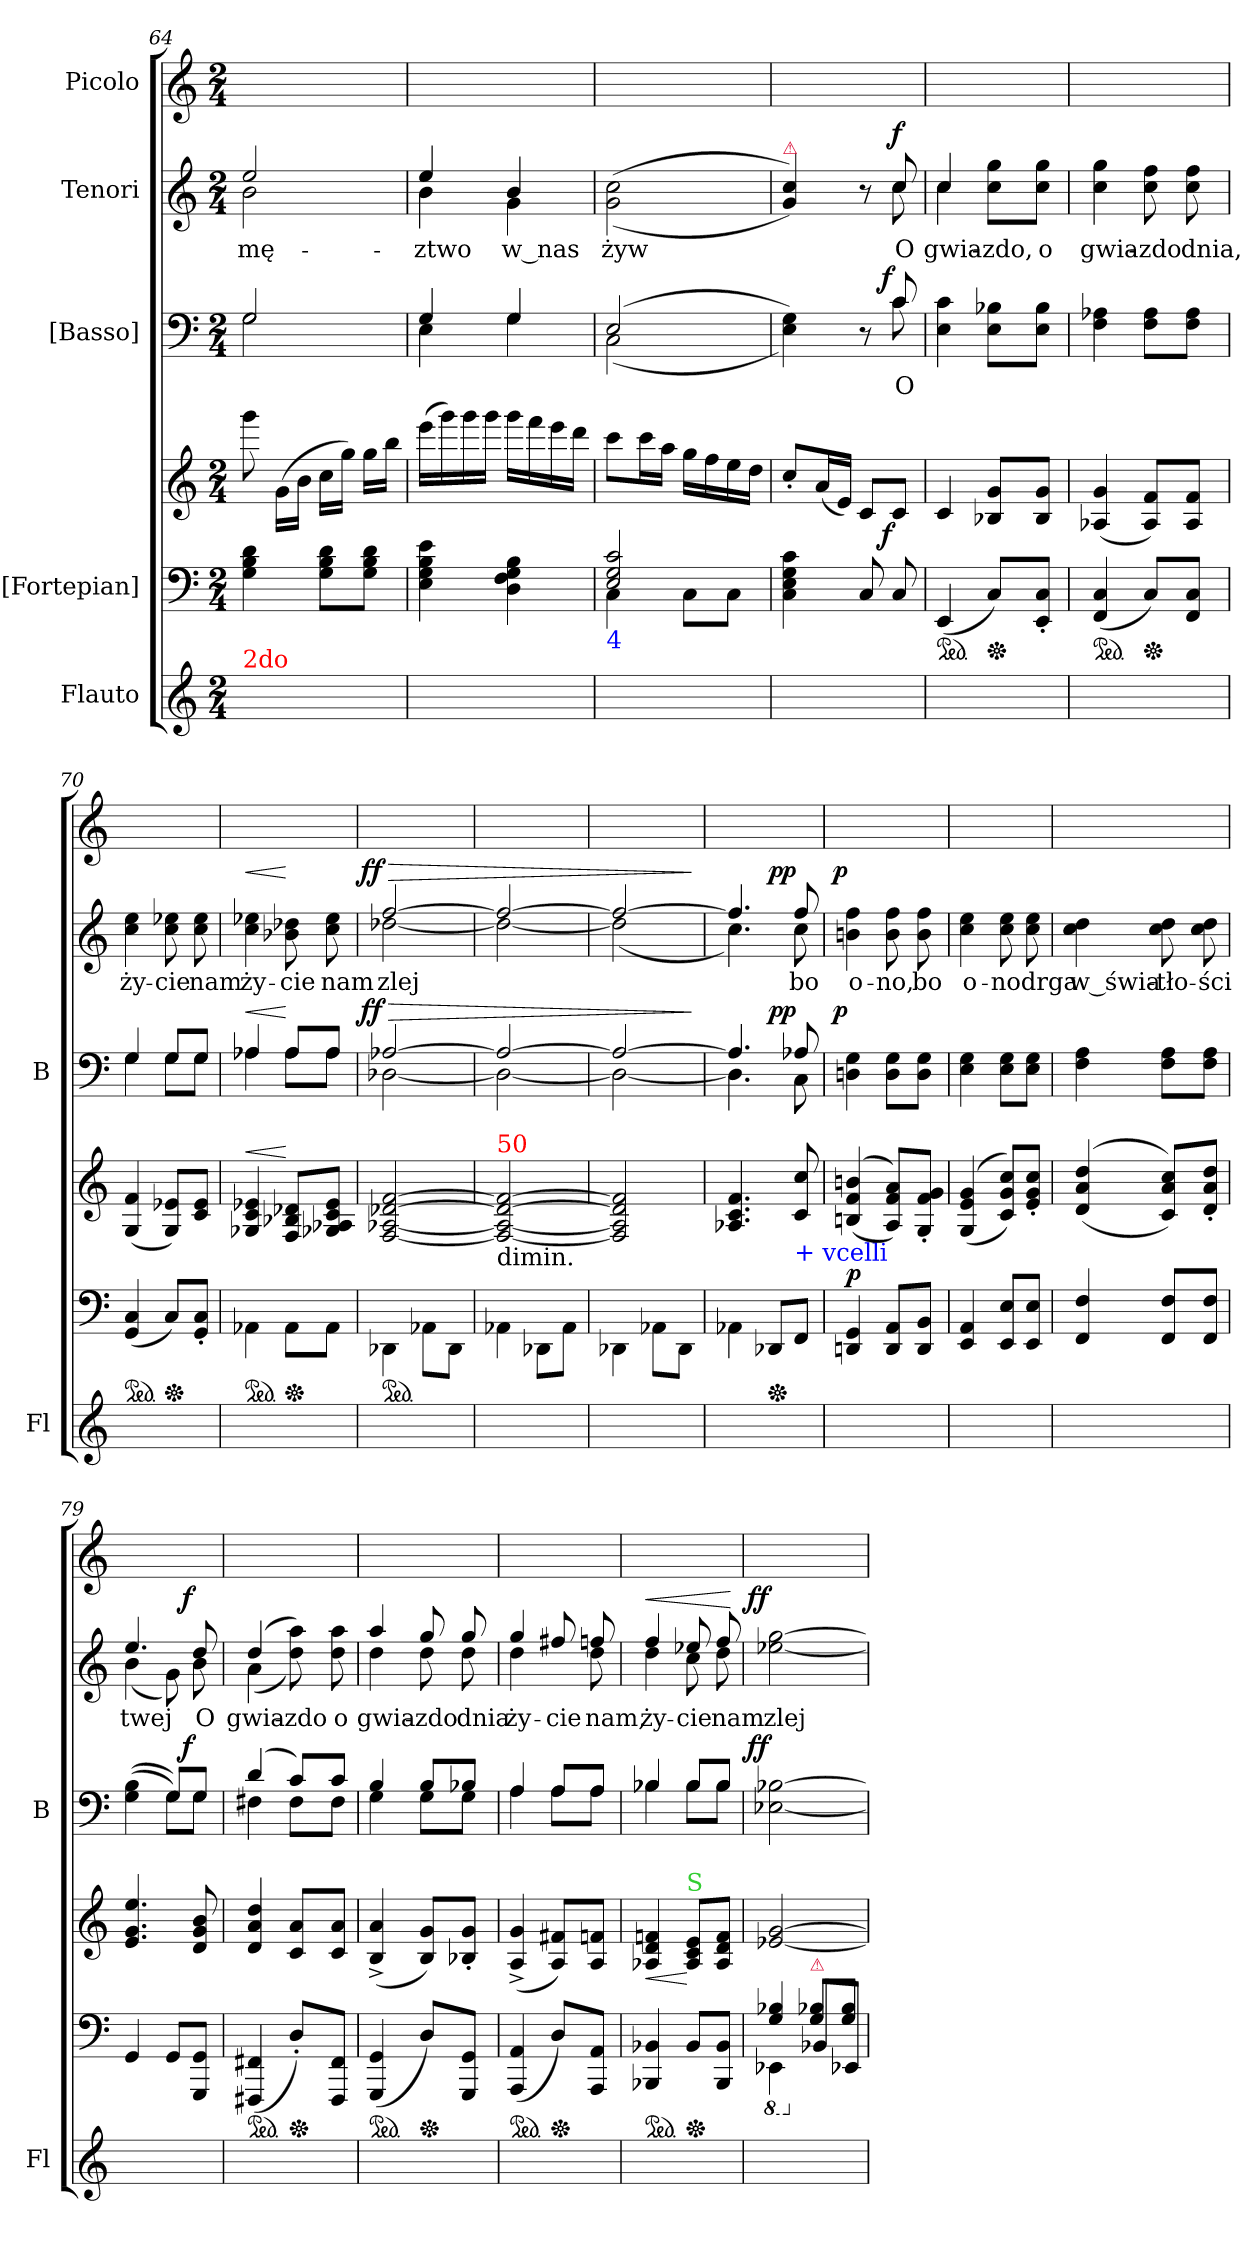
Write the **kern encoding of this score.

**kern	**kern	**kern	**dynam	**kern	**text	**dynam	**kern	**text	**dynam	**kern
*part5	*part4	*part4	*part4	*part3	*part3	*part3	*part2	*part2	*part2	*part1
*staff6	*staff5	*staff4	*staff4/5	*staff3	*staff3	*staff3	*staff2	*staff2	*staff2	*staff1
*I"Flauto	*I"[Fortepian]	*	*	*I"[Basso]	*	*	*I"Tenori	*	*	*I"Picolo
*I'Fl	*	*	*	*I'B	*	*	*	*	*	*
*clefG2	*clefF4	*clefG2	*	*clefF4	*	*	*clefG2	*	*	*clefG2
*	*	*	*	*	*	*	*ITrd8c12	*	*	*
*k[]	*k[]	*k[]	*	*k[]	*	*	*k[]	*	*	*k[]
*M2/4	*M2/4	*M2/4	*	*M2/4	*	*	*M2/4	*	*	*M2/4
=64	=64	=64	=64	=64	=64	=64	=64	=64	=64	=64
*	*	*	*	*^	*	*	*^	*	*	*
!LO:TX:a:color=red:t=2do	!	!	!	!	!	!	!	!	!	!	!	!
2ryy	4G\ 4B\ 4d\	8ggg\	.	2G/	2G\	.	.	2e/	2B\	mę-	.	2ryy
.	.	(16g\LL	.	.	.	.	.	.	.	.	.	.
.	.	16b\JJ	.	.	.	.	.	.	.	.	.	.
.	8G\ 8B\ 8d\L	16cc\LL	.	.	.	.	.	.	.	.	.	.
.	.	16gg\JJ)	.	.	.	.	.	.	.	.	.	.
.	8G\ 8B\ 8d\J	16gg\LL	.	.	.	.	.	.	.	.	.	.
.	.	16bb\JJ	.	.	.	.	.	.	.	.	.	.
=65	=65	=65	=65	=65	=65	=65	=65	=65	=65	=65	=65	=65
2ryy	4E\ 4G\ 4B\ 4e\	(16eee\LL	.	4G/	4E\	.	.	4e/	4B\	-ztwo	.	2ryy
.	.	16ggg\)	.	.	.	.	.	.	.	.	.	.
.	.	16ggg\	.	.	.	.	.	.	.	.	.	.
.	.	16ggg\JJ	.	.	.	.	.	.	.	.	.	.
.	4D\ 4F\ 4G\ 4B\	16ggg\LL	.	4G/	4G\	.	.	4B/	4G\	w_nas	.	.
.	.	16fff\	.	.	.	.	.	.	.	.	.	.
.	.	16eee\	.	.	.	.	.	.	.	.	.	.
.	.	16ddd\JJ	.	.	.	.	.	.	.	.	.	.
*	*	*	*	*	*	*	*	*v	*v	*	*	*
=66	=66	=66	=66	=66	=66	=66	=66	=66	=66	=66	=66
*	*^	*	*	*	*	*	*	*	*	*	*
!	!LO:TX:b:color=blue:t=4	!	!	!	!	!	!	!	!	!	!	!
2ryy	2E/ 2G/ 2c/	4C\	8ccc\L	.	(>2E/	(>2C\	.	.	(>(>2G\ 2c\	żyw	.	2ryy
.	.	.	16ccc\L	.	.	.	.	.	.	.	.	.
.	.	.	16aa\JJ	.	.	.	.	.	.	.	.	.
.	.	8C\L	16gg\LL	.	.	.	.	.	.	.	.	.
.	.	.	16ff\	.	.	.	.	.	.	.	.	.
.	.	8C\J	16ee\	.	.	.	.	.	.	.	.	.
.	.	.	16dd\JJ	.	.	.	.	.	.	.	.	.
*	*v	*v	*	*	*	*	*	*	*	*	*	*
=67	=67	=67	=67	=67	=67	=67	=67	=67	=67	=67	=67
*	*	*	*	*	*	*	*	*^	*	*	*
!	!	!	!	!	!	!	!	!LO:TX:a:color=crimson:t=⚠	!	!	!	!
2ryy	4C\ 4E\ 4G\ 4c\	8cc'/L	.	4E\ 4G\))	4ryy	.	.	4G/ 4c/))	4.ryy	.	.	2ryy
.	.	(16a/L	.	.	.	.	.	.	.	.	.	.
.	.	16e/JJ)	.	.	.	.	.	.	.	.	.	.
.	8C/	8c/L	.	8r	8ryy	.	.	8r	.	.	.	.
!	!	!	!LO:DY:rj	!	!	!	!LO:DY:a:rj	!	!	!	!LO:DY:a	!
.	8C/	8c/J	f	8c/	8c\	O	f	8c/	8c\	O	f	.
*	*	*	*	*v	*v	*	*	*	*	*	*	*
=68	=68	=68	=68	=68	=68	=68	=68	=68	=68	=68	=68
*	*ped	*	*	*	*	*	*	*	*	*	*
2ryy	(4EE/	4c/	.	4E\ 4c\	.	.	4c/	4c\	gwia-	.	2ryy
*	*Xped	*	*	*	*	*	*	*	*	*	*
.	8C/L)	8B-X/ 8g/L	.	8E\ 8B-X\L	.	.	8c\ 8g\L	4ryy	-zdo,	.	.
.	8EE'/ 8C'/J	8B-/ 8g/J	.	8E\ 8B-\J	.	.	8c\ 8g\J	.	o	.	.
*	*	*	*	*	*	*	*v	*v	*	*	*
=69	=69	=69	=69	=69	=69	=69	=69	=69	=69	=69
*	*ped	*	*	*	*	*	*	*	*	*
2ryy	(4FF/ 4C/	(>4A-X/ 4g/	.	4F\ 4A-X\	.	.	4c\ 4g\	gwia-	.	2ryy
*	*Xped	*	*	*	*	*	*	*	*	*
.	8C/L)	8A-/ 8f/L)	.	8F\ 8A-\L	.	.	8c\ 8f\	-zdo	.	.
.	8FF/ 8C/J	8A-/ 8f/J	.	8F\ 8A-\J	.	.	8c\ 8f\	dnia,	.	.
=70	=70	=70	=70	=70	=70	=70	=70	=70	=70	=70
*	*	*	*	*^	*	*	*	*	*	*
*	*ped	*	*	*	*	*	*	*	*	*	*
2ryy	(4GG/ 4C/	(>4G/ 4f/	.	4G/	4G\	.	.	4c\ 4e\	ży-	.	2ryy
*	*Xped	*	*	*	*	*	*	*	*	*	*
.	8C/L)	8G/ 8e-X/L)	.	8G/L	8G\L	.	.	8c\ 8e-X\	-cie	.	.
.	8GG'/ 8C'/J	8c/ 8e-/J	.	8G/J	8G\J	.	.	8c\ 8e-\	nam	.	.
=71	=71	=71	=71	=71	=71	=71	=71	=71	=71	=71	=71
!	!	!	!LO:HP:a	!	!	!	!LO:HP:a	!	!	!LO:HP:a	!
*	*ped	*	*	*	*	*	*	*	*	*	*
2ryy	4AA-X\	4G-X/ 4c/ 4e-X/	<	4A-X/	4A-X\	.	<	4c\ 4e-X\	ży-	<	2ryy
*	*Xped	*	*	*	*	*	*	*	*	*	*
.	8AA-\L	8F/ 8B-X/ 8d-X/L	[	8A-/L	8A-\L	.	[	8B-X\ 8d-X\	-cie	[	.
.	8AA-\J	8G-X/ 8A-X/ 8c/ 8e-/J	.	8A-/J	8A-\J	.	.	8c\ 8e-\	nam	.	.
=72	=72	=72	=72	=72	=72	=72	=72	=72	=72	=72	=72
!	!	!	!	!	!	!	!LO:HP:a	!	!	!LO:HP:a	!
*	*	*	*	*	*	*	*	*^	*	*	*
!	!	!	!	!	!	!	!LO:DY:n=1:a:rj	!	!	!	!LO:DY:n=1:a:rj	!
*	*ped	*	*	*	*	*	*	*	*	*	*	*
2ryy	4DD-X\	[>2F/ [>2A-X/ [>2d-X/ [>2f/	.	[>2A-X/	[>2D-X\	.	> ff	[>2f/	[>2d-X\	zlej	> ff	2ryy
.	8AA-X\L	.	.	.	.	.	.	.	.	.	.	.
.	8DD-\J	.	.	.	.	.	.	.	.	.	.	.
=73	=73	=73	=73	=73	=73	=73	=73	=73	=73	=73	=73	=73
!	!	!LO:TX:c:t=dimin.	!	!	!	!	!	!	!	!	!	!
!	!	!LO:TX:a:color=red:t=50	!	!	!	!	!	!	!	!	!	!
2ryy	4AA-X\	2F_/ 2A-_/ 2d-_/ 2f_/	.	2A-/_>	2D-\_>	.	.	2f/_>	2d-\_	.	.	2ryy
.	8DD-X\L	.	.	.	.	.	.	.	.	.	.	.
.	8AA-\J	.	.	.	.	.	.	.	.	.	.	.
=74	=74	=74	=74	=74	=74	=74	=74	=74	=74	=74	=74	=74
2ryy	4DD-X\	2F]/ 2A-]/ 2d-]/ 2f]/	.	2A-/_	2D-\_	.	.	2f/_	(>2d-\]	.	.	2ryy
.	8AA-X\L	.	.	.	.	.	.	.	.	.	.	.
.	8DD-\J	.	.	.	.	.	.	.	.	.	.	.
*	*	*	*	*v	*v	*	*	*	*	*	*	*
*	*	*	*	*	*	*	*v	*v	*	*	*
.	.	.	.	.	.	]	.	.	]	.
=75	=75	=75	=75	=75	=75	=75	=75	=75	=75	=75
*	*	*	*	*^	*	*	*^	*	*	*
2ryy	4AA-Xi\	4.A-X/ 4.c/ 4.f/	.	4.A-/]	4.D-\]	.	.	4.f/]	4.c\)	.	.	2ryy
*	*Xped	*	*	*	*	*	*	*	*	*	*	*
.	8DD-Xi/L	.	.	.	.	.	.	.	.	.	.	.
!	!	!LO:TX:b:color=blue:t=+ vcelli	!	!	!	!	!	!	!	!	!	!
!	!	!	!	!	!	!	!LO:DY:a:rj	!	!	!	!LO:DY:a:rj	!
.	8FFi/J	8c/ 8cc/	.	8A-X/	8C\	.	pp	8f/	8c\	bo	pp	.
=76	=76	=76	=76	=76	=76	=76	=76	=76	=76	=76	=76	=76
!	!	!	!	!	!	!	!LO:DY:a:rj	!	!	!	!LO:DY:a:rj	!
*	*	*	*	*v	*v	*	*	*	*	*	*	*
*	*	*	*	*	*	*	*v	*v	*	*	*
2ryy	4DDn/ 4GG/	(<(>4Bn/ 4f/ 4bn/	p	4Dn\ 4G\	.	p	4Bn\ 4f\	o-	p	2ryy
.	8DD/ 8AA/L	8A/ 8f/ 8a/L))	.	8D\ 8G\L	.	.	8B\ 8f\	-no,	.	.
.	8DD/ 8BB/J	8G'/ 8f'/ 8g'/J	.	8D\ 8G\J	.	.	8B\ 8f\	bo	.	.
=77	=77	=77	=77	=77	=77	=77	=77	=77	=77	=77
2ryy	4EE/ 4AA/	(<(>4G/ 4e/ 4g/	.	4E\ 4G\	.	.	4c\ 4e\	o-	.	2ryy
.	8EE/ 8E/L	8c/ 8g/ 8cc/L))	.	8E\ 8G\L	.	.	8c\ 8e\	-no	.	.
.	8EE/ 8E/J	8e'/ 8g'/ 8cc'/J	.	8E\ 8G\J	.	.	8c\ 8e\	drga	.	.
=78	=78	=78	=78	=78	=78	=78	=78	=78	=78	=78
2ryy	4FF/ 4F/	(<(>4d/ 4a/ 4dd/	.	4F\ 4A\	.	.	4c\ 4d\	w_świa-	.	2ryy
.	8FF/ 8F/L	8c/ 8a/ 8cc/L))	.	8F\ 8A\L	.	.	8c\ 8d\	-tło-	.	.
.	8FF/ 8F/J	8d'/ 8a'/ 8dd'/J	.	8F\ 8A\J	.	.	8c\ 8d\	-ści	.	.
=79	=79	=79	=79	=79	=79	=79	=79	=79	=79	=79
*	*	*	*	*^	*	*	*^	*	*	*
2ryy	4GG/	4.e/ 4.g/ 4.ee/	.	(<(>4G\ 4B\	4ryy	.	.	4.ei/	(4B\	twej	.	2ryy
.	8GG/L	.	.	8G/L)	8G\L)	.	.	.	8G\)	.	.	.
!	!	!	!	!	!	!	!LO:DY:a:rj	!	!	!	!LO:DY:a:rj	!
.	8GGG/ 8GG/J	8d/ 8g/ 8b/	.	8G/J	8G\J	.	f	8d/	8B\	O	f	.
=80	=80	=80	=80	=80	=80	=80	=80	=80	=80	=80	=80	=80
*	*ped	*	*	*	*	*	*	*	*	*	*	*
2ryy	(4FFF#X/ 4FF#X/	4d/ 4a/ 4dd/	.	(4d/	4F#X\	.	.	(4d/	(<4A\	gwia-	.	2ryy
*	*Xped	*	*	*	*	*	*	*	*	*	*	*
.	8D'/L)	8c/ 8a/L	.	8c/L)	8F#\L	.	.	8d\ 8a\))	4ryy	-zdo	.	.
.	8FFF#/ 8FF#/J	8c/ 8a/J	.	8c/J	8F#\J	.	.	8d\ 8a\	.	o	.	.
=81	=81	=81	=81	=81	=81	=81	=81	=81	=81	=81	=81	=81
*	*ped	*	*	*	*	*	*	*	*	*	*	*
2ryy	(4GGG/ 4GG/	(>4B^/ 4a^/	.	4B/	4G\	.	.	4a/	4d\	gwia-	.	2ryy
*	*Xped	*	*	*	*	*	*	*	*	*	*	*
.	8D/L)	8B/ 8g/L)	.	8B/L	8G\L	.	.	8g/	8d\	-zdo	.	.
.	8GGG/ 8GG/J	8B-X'/ 8g'/J	.	8B-X/J	8G\J	.	.	8g/	8d\	dnia	.	.
=82	=82	=82	=82	=82	=82	=82	=82	=82	=82	=82	=82	=82
*	*ped	*	*	*	*	*	*	*	*	*	*	*
2ryy	(4AAA/ 4AA/	(>4A^/ 4g^/	.	4A/	4A\	.	.	4g/	4d\	ży-	.	2ryy
*	*Xped	*	*	*	*	*	*	*	*	*	*	*
.	8D/L)	8A/ 8f#X/L)	.	8A/L	8A\L	.	.	8f#X/	8ryy	-cie	.	.
.	8AAA/ 8AA/J	8A/ 8fn/J	.	8A/J	8A\J	.	.	8fn/	8d\	nam,	.	.
=83	=83	=83	=83	=83	=83	=83	=83	=83	=83	=83	=83	=83
!	!	!	!	!	!	!	!	!	!	!	!LO:HP:a	!
*	*ped	*	*	*	*	*	*	*	*	*	*	*
2ryy	4BBB-X/ 4BB-X/	4A-X/ 4d/ 4fn/	<	4B-X/	4B-X\	.	.	4f/	4d\	ży-	<	2ryy
!	!	!LO:TX:a:color=limegreen:t=S	!	!	!	!	!	!	!	!	!	!
*	*Xped	*	*	*	*	*	*	*	*	*	*	*
.	8BB-/L	8A-/ 8c/ 8e/L	[	8B-/L	8B-\L	.	.	8e-X/	8c\	-cie	.	.
.	8BBB-/ 8BB-/J	8A-/ 8d/ 8f/J	.	8B-/J	8B-\J	.	.	8f/	8d\	nam	.	.
*	*	*	*	*v	*v	*	*	*	*	*	*	*
*	*	*	*	*	*	*	*v	*v	*	*	*
.	.	.	.	.	.	.	.	.	[	.
=84	=84	=84	=84	=84	=84	=84	=84	=84	=84	=84
*	*8ba	*	*	*	*	*	*	*	*	*
*	*^	*	*	*	*	*	*	*	*	*
!	!	!	!	!	!	!	!LO:DY:a:rj	!	!	!LO:DY:a:rj	!
2ryy	4GG/ 4BB-X/	4EEE-X\	[2e-X/ [>2g/	.	[>2E-X\ [>2B-X\	.	ff	[>2e-X\ [>2g\	zlej	ff	2ryy
*	*X8ba	*	*	*	*	*	*	*	*	*	*
!	!LO:TX:a:color=crimson:t=⚠	!	!	!	!	!	!	!	!	!	!
.	8G/ 8B-X/L	8BB-X\L	.	.	.	.	.	.	.	.	.
.	8G/ 8B-/J	8EE-X/J	.	.	.	.	.	.	.	.	.
*	*v	*v	*	*	*	*	*	*	*	*	*
=	=	=	=	=	=	=	=	=	=	=
*-	*-	*-	*-	*-	*-	*-	*-	*-	*-	*-
